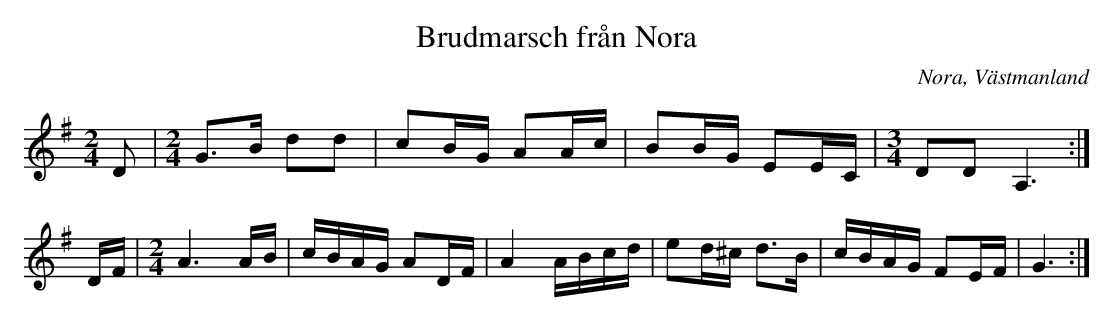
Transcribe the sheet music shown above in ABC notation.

X:1
T:Brudmarsch från Nora
O:Nora, Västmanland
M:2/4
L:1/16
K:G
D2 | [M:2/4] G3B d2d2 | c2BG A2Ac | B2BG E2EC | [M:3/4] D2D2 A,6 :|
 DF |[M:2/4] A6 AB | cBAG A2DF | A4 ABcd | e2d^c d3B | cBAG F2EF | G6 :|
